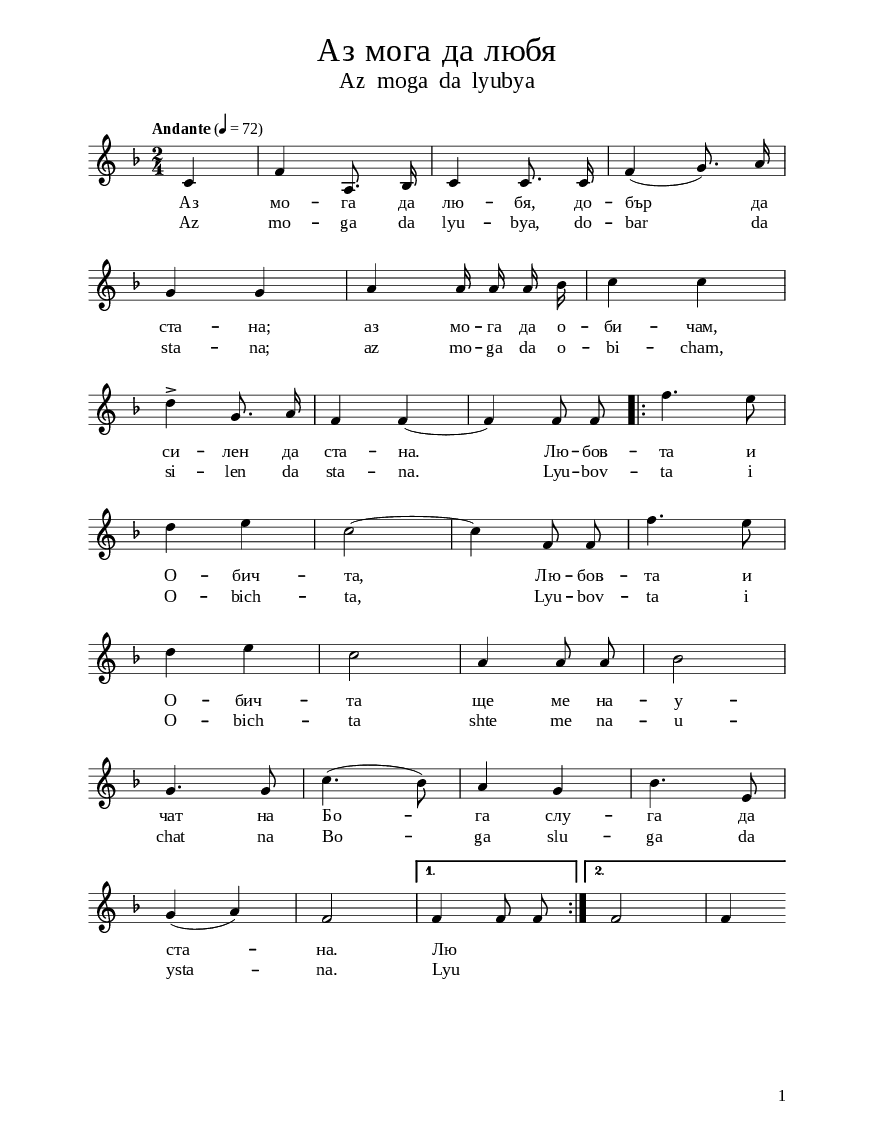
\version "2.20.0"

\paper {
  #(set-paper-size "a5")
}

\bookpart {
  \paper {
    print-all-headers = ##t
    print-page-number = ##t
    print-first-page-number = ##t

    % put page numbers on the bottom
    oddHeaderMarkup = \markup ""
    evenHeaderMarkup = \markup ""
    oddFooterMarkup = \markup
    \fill-line {
      ""
      \on-the-fly #print-page-number-check-first \fromproperty #'page:page-number-string
    }
    evenFooterMarkup = \markup
    \fill-line {
      \on-the-fly #print-page-number-check-first \fromproperty #'page:page-number-string
      ""
    }

    left-margin = 1.5\cm
    right-margin = 1.5\cm
    top-margin = 1.6\cm
    bottom-margin = 1.2\cm
    ragged-bottom = ##t % do not spread the staves to fill the whole vertical space

    % change lyrics and titles font (affects notes also)
    fonts =
    #(make-pango-font-tree
      "Times New Roman"
      "DejaVu Sans"
      "DejaVu Sans Mono"
      (/ (* staff-height pt) 3.6))

    % change distance between staves
    system-system-spacing =
    #'((basic-distance . 12)
       (minimum-distance . 6)
       (padding . 1)
       (stretchability . 12))
  }

  \header {
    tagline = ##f
  }

  \score{
    \layout {
      indent = 0.0\cm % remove first line indentation
      %ragged-last = ##t % do not spread last line to fill the whole space
      \context {
        \Score
        \omit BarNumber %remove bar numbers
      } % context

      \context {
        % change staff size
        \Staff
        fontSize = #+0 % affects notes size only
        \override StaffSymbol #'staff-space = #(magstep -3)
        \override StaffSymbol #'thickness = #0.5
        \override BarLine #'hair-thickness = #1
        %\override StaffSymbol #'ledger-line-thickness = #'(0 . 0)
      }

      \context {
        % adjust space between staff and lyrics and between the two lyric lines
        \Lyrics
        \override VerticalAxisGroup.nonstaff-relatedstaff-spacing = #'((basic-distance . 4.5))
        \override VerticalAxisGroup.nonstaff-nonstaff-spacing = #'((minimum-distance . 2))
      }
    } % layout

    \new Voice \relative c' {
      \clef treble
      \key f \major
      \time 2/4
      \tempo \markup {
        % make tempo note smaller
        \concat {
          "Andante" \normal-text { " (" }
          \teeny \general-align #Y #DOWN \note #"4" #0.8
          \normal-text { " = 72)" }
        }
      }
      \autoBeamOff

      \partial 4

      c4 | % 2
      f4 a,8. bes16 | % 3
      c4 c8. c16 | % 4
      f4 ( g8. ) a16 | \break |% 5
      g4 g4 | % 6
      a4 a16 a16 a16  bes16
      % 7
      c4  c4 | \break | % 8
      d4 -> g,8. a16 | % 9
      f4 f4 ~ |
      f4 f8 f8 \repeat volta 2 \relative c {
        | % 11
        f''4.  e8 | \break |% 12
        d4  e4 | % 13
        c2 ~ | % 14
        c4 f,8 f8 | % 15
        f'4.  e8 | \break |% 16
        d4  e4 | % 17
        c2  | % 18
        a4 a8 a8 | % 19
        bes2 | \break |
        g4. g8 | % 21
        c4. (  bes8 ) | % 22
        a4 g4 | % 23
        bes4. e,8  |\break  % 24
        g4 ( a4 ) f2
      }
      \alternative {
       { ( f4 )  f8 f8  | }
        { f2 | f4 | }
      }



    }
    \addlyrics {  Аз мо -- га да лю -- бя, до -- бър
   да ста -- на; аз мо -- га да
  о -- би -- чам, си -- лен да ста --
  на.  Лю -- бов -- та и О -- бич --
  та,  Лю -- бов -- та и О -- бич --
  та ще ме на -- у -- чат на Бо
  -- га слу -- га да ста -- на.
  Лю -- бов -- на.}
    \addlyrics {Az mo -- ga da lyu -- bya, do -- bar
   da sta -- na; az mo -- ga da
  o -- bi -- cham, si -- len da sta --
  na.  Lyu -- bov -- ta i O -- bich --
  ta,  Lyu -- bov -- ta i O -- bich --
  ta shte me na -- u -- chat na Bo
  -- ga slu -- ga da ysta -- na.
  Lyu -- bov -- na}

    \header {
      title = \markup \column \normal-text \fontsize #2.5 {
        \center-align
        \line { Аз мога да любя }
        \vspace #-0.6
        \center-align
        \line \fontsize #-3 { Az moga da lyubya }
        \vspace #-0.8
        \center-align
        \line \fontsize #-3 { " " }
      }
    }

    \midi{}

  } % score

  \pageBreak

  % include foreign translation(s) of the song
  \version "2.20.0"

\markup \fill-line { \fontsize #6 "Ich kann lieben" }
\markup \null
\markup \null
\markup \fontsize #+2.5 {
  \hspace #10
  \override #'(baseline-skip . 2)

  \column {
    \line { " " }
    \line { " "Ich kann lieben (ljubia), }
    \line { " "   damit ich gut werde, }

    \line { " "ich kann lieben (obitscham), }
    \line { " "       damit ich stark werde.}
    \line { " "  Die Liebe (ljubovta) und die Liebe (obitschta) werden mich lehren, }

    \line { " " ein Diener Gottes zu werden.}


  }


}


} % bookpart
